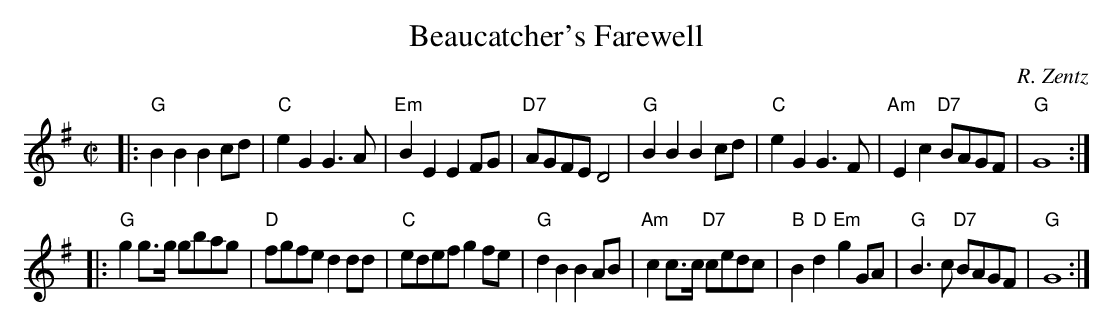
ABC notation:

X:1
T: Beaucatcher's Farewell
C: R. Zentz
M: C|
L: 1/8
K: G
|:\
"G"B2B2 B2cd | "C"e2G2 G3A | "Em"B2E2 E2FG | "D7"AGFE D4 |\
"G"B2B2 B2cd | "C"e2G2 G3F | "Am"E2c2 "D7"BAGF | "G"G8 :|
|:\
"G"g2g>g gbag | "D"fgfe d2dd | "C"edef g2fe | "G"d2B2 B2AB |\
"Am"c2c>c "D7"cedc | "B"B2"D"d2 "Em"g2GA | "G"B3c "D7"BAGF | "G"G8 :|
